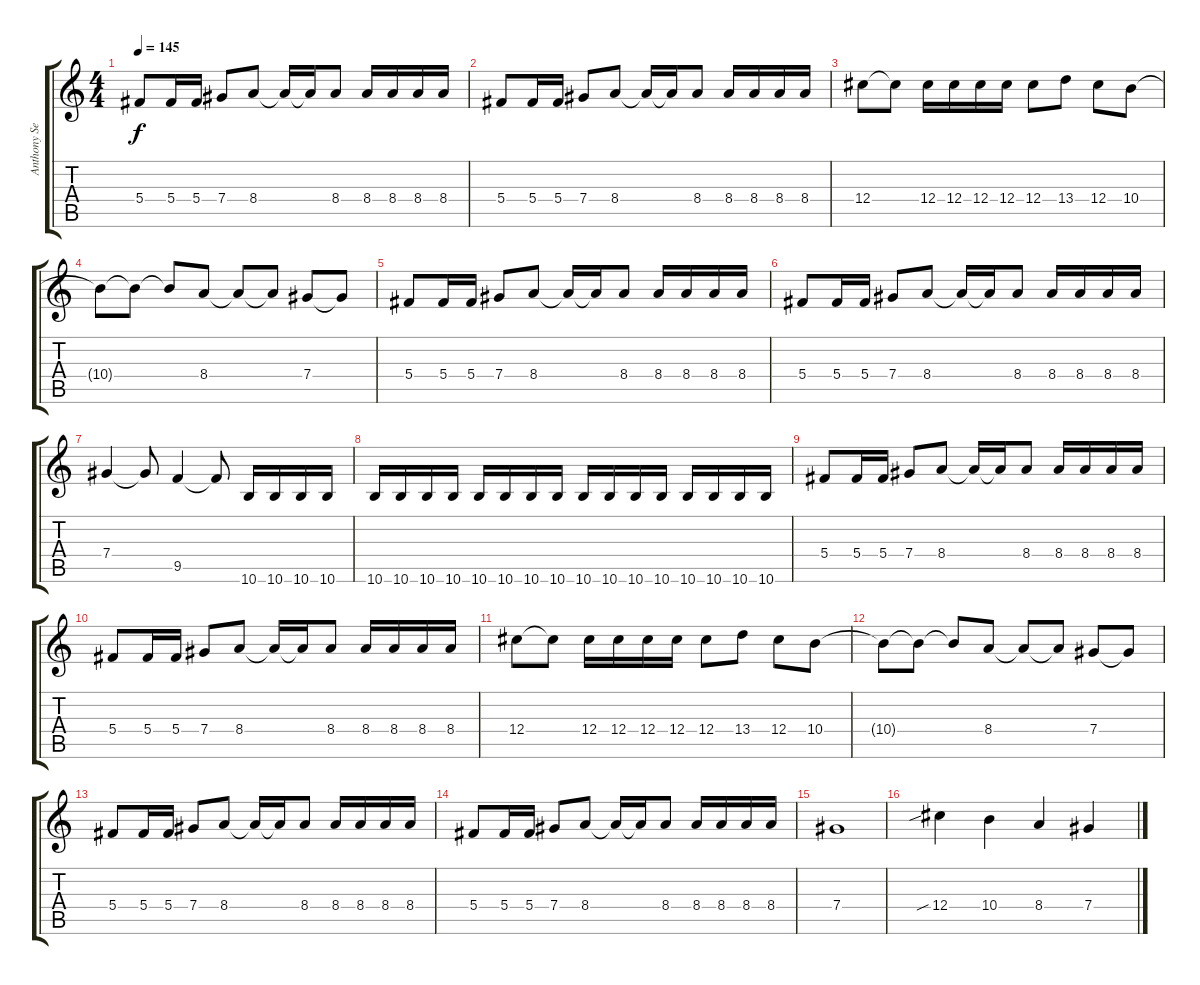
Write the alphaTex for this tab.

\track ("Anthony Sepe (Solo)" "Anthony Se") {instrument distortionguitar}
\staff {score tabs}
\tuning (Eb4 Bb3 Gb3 Db3 Ab2 Db2) {hide}
\ts (4 4)
\tempo 145
\clef g2
\ks c
5.4.8{dy f} 5.4.16 5.4.16 7.4.8 8.4.8 8.4{t}.16 8.4{t}.16 8.4.8 8.4.16 8.4.16 8.4.16 8.4.16 |
5.4.8 5.4.16 5.4.16 7.4.8 8.4.8 8.4{t}.16 8.4{t}.16 8.4.8 8.4.16 8.4.16 8.4.16 8.4.16 |
12.4.8 12.4{t}.8 12.4.16 12.4.16 12.4.16 12.4.16 12.4.8 13.4.8 12.4.8 10.4.8 |
10.4{t}.8 10.4{t}.8 10.4{t}.8 8.4.8 8.4{t}.8 8.4{t}.8 7.4.8 7.4{t}.8 |
5.4.8 5.4.16 5.4.16 7.4.8 8.4.8 8.4{t}.16 8.4{t}.16 8.4.8 8.4.16 8.4.16 8.4.16 8.4.16 |
5.4.8 5.4.16 5.4.16 7.4.8 8.4.8 8.4{t}.16 8.4{t}.16 8.4.8 8.4.16 8.4.16 8.4.16 8.4.16 |
7.4.4 7.4{t}.8 9.5.4 9.5{t}.8 10.6.16 10.6.16 10.6.16 10.6.16 |
10.6.16 10.6.16 10.6.16 10.6.16 10.6.16 10.6.16 10.6.16 10.6.16 10.6.16 10.6.16 10.6.16 10.6.16 10.6.16 10.6.16 10.6.16 10.6.16 |
5.4.8 5.4.16 5.4.16 7.4.8 8.4.8 8.4{t}.16 8.4{t}.16 8.4.8 8.4.16 8.4.16 8.4.16 8.4.16 |
5.4.8 5.4.16 5.4.16 7.4.8 8.4.8 8.4{t}.16 8.4{t}.16 8.4.8 8.4.16 8.4.16 8.4.16 8.4.16 |
12.4.8 12.4{t}.8 12.4.16 12.4.16 12.4.16 12.4.16 12.4.8 13.4.8 12.4.8 10.4.8 |
10.4{t}.8 10.4{t}.8 10.4{t}.8 8.4.8 8.4{t}.8 8.4{t}.8 7.4.8 7.4{t}.8 |
5.4.8 5.4.16 5.4.16 7.4.8 8.4.8 8.4{t}.16 8.4{t}.16 8.4.8 8.4.16 8.4.16 8.4.16 8.4.16 |
5.4.8 5.4.16 5.4.16 7.4.8 8.4.8 8.4{t}.16 8.4{t}.16 8.4.8 8.4.16 8.4.16 8.4.16 8.4.16 |
7.4.1 |
12.4{sib}.4 10.4.4 8.4.4 7.4.4
